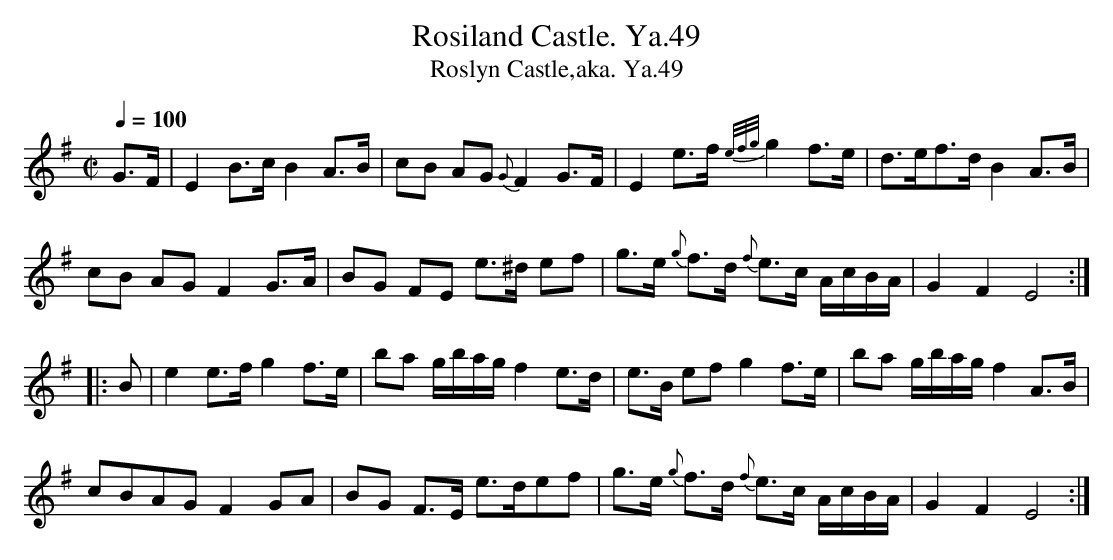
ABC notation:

X:1
T:Rosiland Castle. Ya.49
T:Roslyn Castle,aka. Ya.49
L:1/8
M:C|
Q:1/4=100
K:G
G>F |E2B>cB2A>B |cB AG {G}F2G>F | E2e>f {e/f/g/} g2f>e|d>ef>d B2A>B |
cB AG F2G>A | BG FE e>^d ef |g>e {g}f>d {f}e>c A/c/B/A/ | G2F2E4:|
|:B|e2e>f g2f>e | ba g/b/a/g/ f2e>d | e>B ef g2 f>e | ba g/b/a/g/ f2A>B |
cBAGF2GA | BG F>E e>def | g>e {g}f>d {f}e>c A/c/B/A/ | G2F2E4:|
